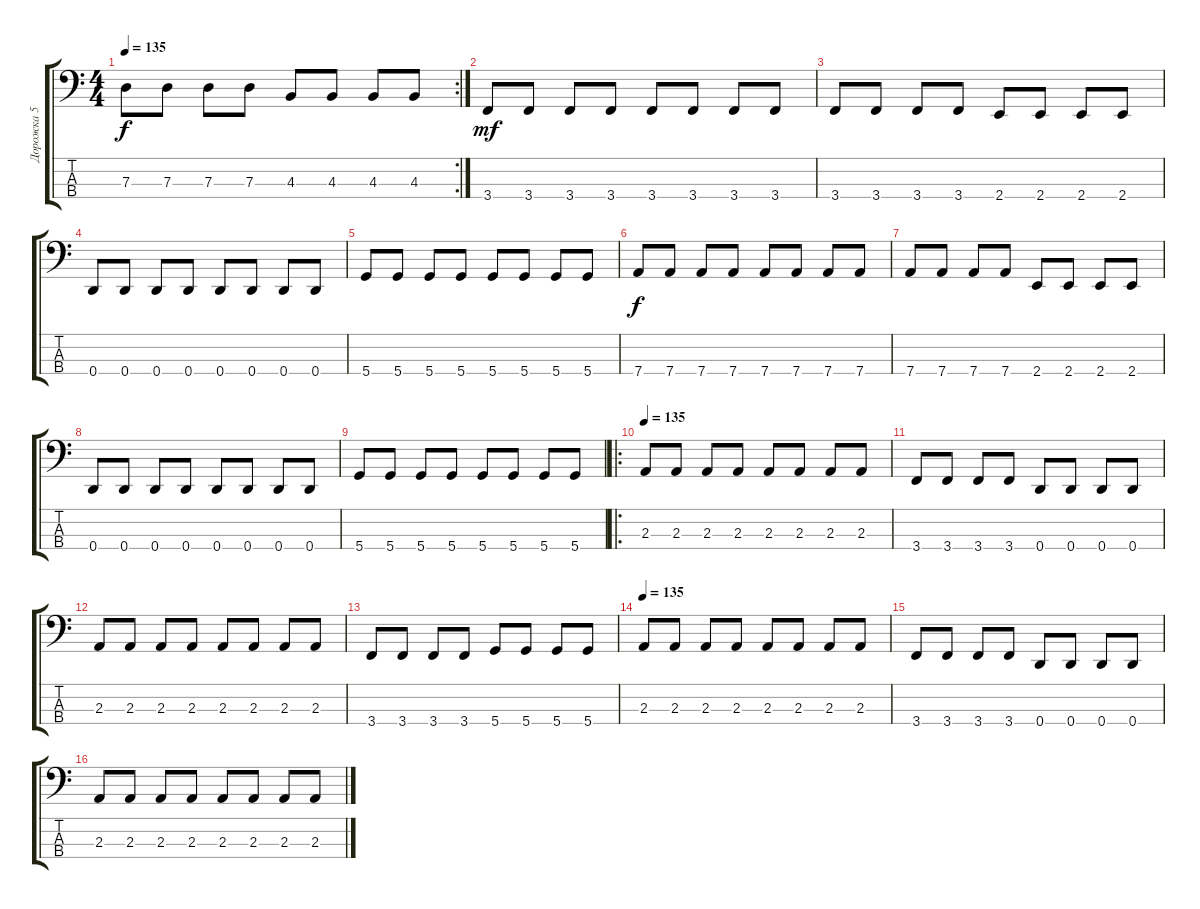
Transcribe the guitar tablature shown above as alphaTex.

\track ("Дорожка 5" "Дорожка 5") {solo instrument electricbasspick}
\staff {score tabs}
\tuning (F2 C2 G1 D1) {hide}
\rc 2
\ts (4 4)
\tempo 135
\clef f4
\ks c
7.3.8{dy f} 7.3.8 7.3.8 7.3.8 4.3.8 4.3.8 4.3.8 4.3.8 |
3.4.8{dy mf} 3.4.8 3.4.8 3.4.8 3.4.8 3.4.8 3.4.8 3.4.8 |
3.4.8 3.4.8 3.4.8 3.4.8 2.4.8 2.4.8 2.4.8 2.4.8 |
0.4.8 0.4.8 0.4.8 0.4.8 0.4.8 0.4.8 0.4.8 0.4.8 |
5.4.8 5.4.8 5.4.8 5.4.8 5.4.8 5.4.8 5.4.8 5.4.8 |
7.4.8{dy f} 7.4.8 7.4.8 7.4.8 7.4.8 7.4.8 7.4.8 7.4.8 |
7.4.8 7.4.8 7.4.8 7.4.8 2.4.8 2.4.8 2.4.8 2.4.8 |
0.4.8 0.4.8 0.4.8 0.4.8 0.4.8 0.4.8 0.4.8 0.4.8 |
5.4.8 5.4.8 5.4.8 5.4.8 5.4.8 5.4.8 5.4.8 5.4.8 |
\ro
\tempo 135
2.3.8 2.3.8 2.3.8 2.3.8 2.3.8 2.3.8 2.3.8 2.3.8 |
3.4.8 3.4.8 3.4.8 3.4.8 0.4.8 0.4.8 0.4.8 0.4.8 |
2.3.8 2.3.8 2.3.8 2.3.8 2.3.8 2.3.8 2.3.8 2.3.8 |
3.4.8 3.4.8 3.4.8 3.4.8 5.4.8 5.4.8 5.4.8 5.4.8 |
\tempo 135
2.3.8 2.3.8 2.3.8 2.3.8 2.3.8 2.3.8 2.3.8 2.3.8 |
3.4.8 3.4.8 3.4.8 3.4.8 0.4.8 0.4.8 0.4.8 0.4.8 |
2.3.8 2.3.8 2.3.8 2.3.8 2.3.8 2.3.8 2.3.8 2.3.8
